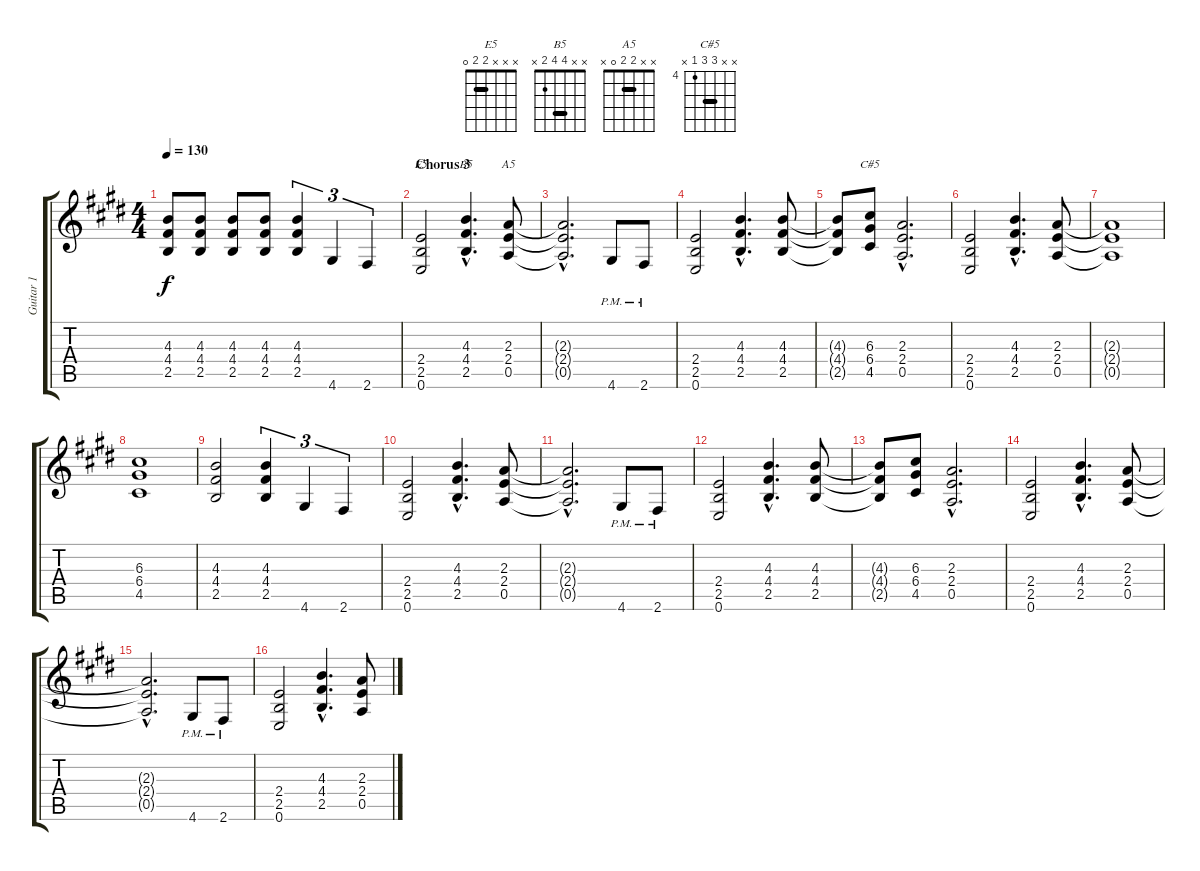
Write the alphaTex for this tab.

\track ("Guitar 1" "Guitar 1") {instrument distortionguitar}
\staff {score tabs}
\tuning (E4 B3 G3 D3 A2 E2) {hide}
\chord ("E5" x x x 2 2 0) {barre 2}
\chord ("B5" x x 4 4 2 x) {barre 4}
\chord ("A5" x x 2 2 0 x) {barre 2}
\chord ("C#5" x x 6 6 4 x) {firstfret 4 barre 6}
\ts (4 4)
\tempo 130
\clef g2
\ks e
(4.3 4.4 2.5).8{dy f} (4.3 4.4 2.5).8 (4.3 4.4 2.5).8 (4.3 4.4 2.5).8 (4.3 4.4 2.5).4{tu (3 2)} 4.6.4{tu (3 2)} 2.6.4{tu (3 2)} |
\section ("" "Chorus 3")
(2.4 2.5 0.6).2{ch "E5"} (4.3{hac} 4.4{hac} 2.5{hac}).4{d ch "B5"} (2.3 2.4 0.5).8{ch "A5"} |
(2.3{hac t} 2.4{hac t} 0.5{hac t}).2{d} 4.6{pm}.8 2.6{pm}.8 |
(2.4 2.5 0.6).2 (4.3{hac} 4.4{hac} 2.5{hac}).4{d} (4.3 4.4 2.5).8 |
(4.3{t} 4.4{t} 2.5{t}).8 (6.3 6.4 4.5).8{ch "C#5"} (2.3{hac} 2.4{hac} 0.5{hac}).2{d} |
(2.4 2.5 0.6).2 (4.3{hac} 4.4{hac} 2.5{hac}).4{d} (2.3 2.4 0.5).8 |
(2.3{t} 2.4{t} 0.5{t}).1 |
(6.3 6.4 4.5).1 |
(4.3 4.4 2.5).2 (4.3 4.4 2.5).4{tu (3 2)} 4.6.4{tu (3 2)} 2.6.4{tu (3 2)} |
(2.4 2.5 0.6).2 (4.3{hac} 4.4{hac} 2.5{hac}).4{d} (2.3 2.4 0.5).8 |
(2.3{hac t} 2.4{hac t} 0.5{hac t}).2{d} 4.6{pm}.8 2.6{pm}.8 |
(2.4 2.5 0.6).2 (4.3{hac} 4.4{hac} 2.5{hac}).4{d} (4.3 4.4 2.5).8 |
(4.3{t} 4.4{t} 2.5{t}).8 (6.3 6.4 4.5).8 (2.3{hac} 2.4{hac} 0.5{hac}).2{d} |
(2.4 2.5 0.6).2 (4.3{hac} 4.4{hac} 2.5{hac}).4{d} (2.3 2.4 0.5).8 |
(2.3{hac t} 2.4{hac t} 0.5{hac t}).2{d} 4.6{pm}.8 2.6{pm}.8 |
(2.4 2.5 0.6).2 (4.3{hac} 4.4{hac} 2.5{hac}).4{d} (2.3 2.4 0.5).8
